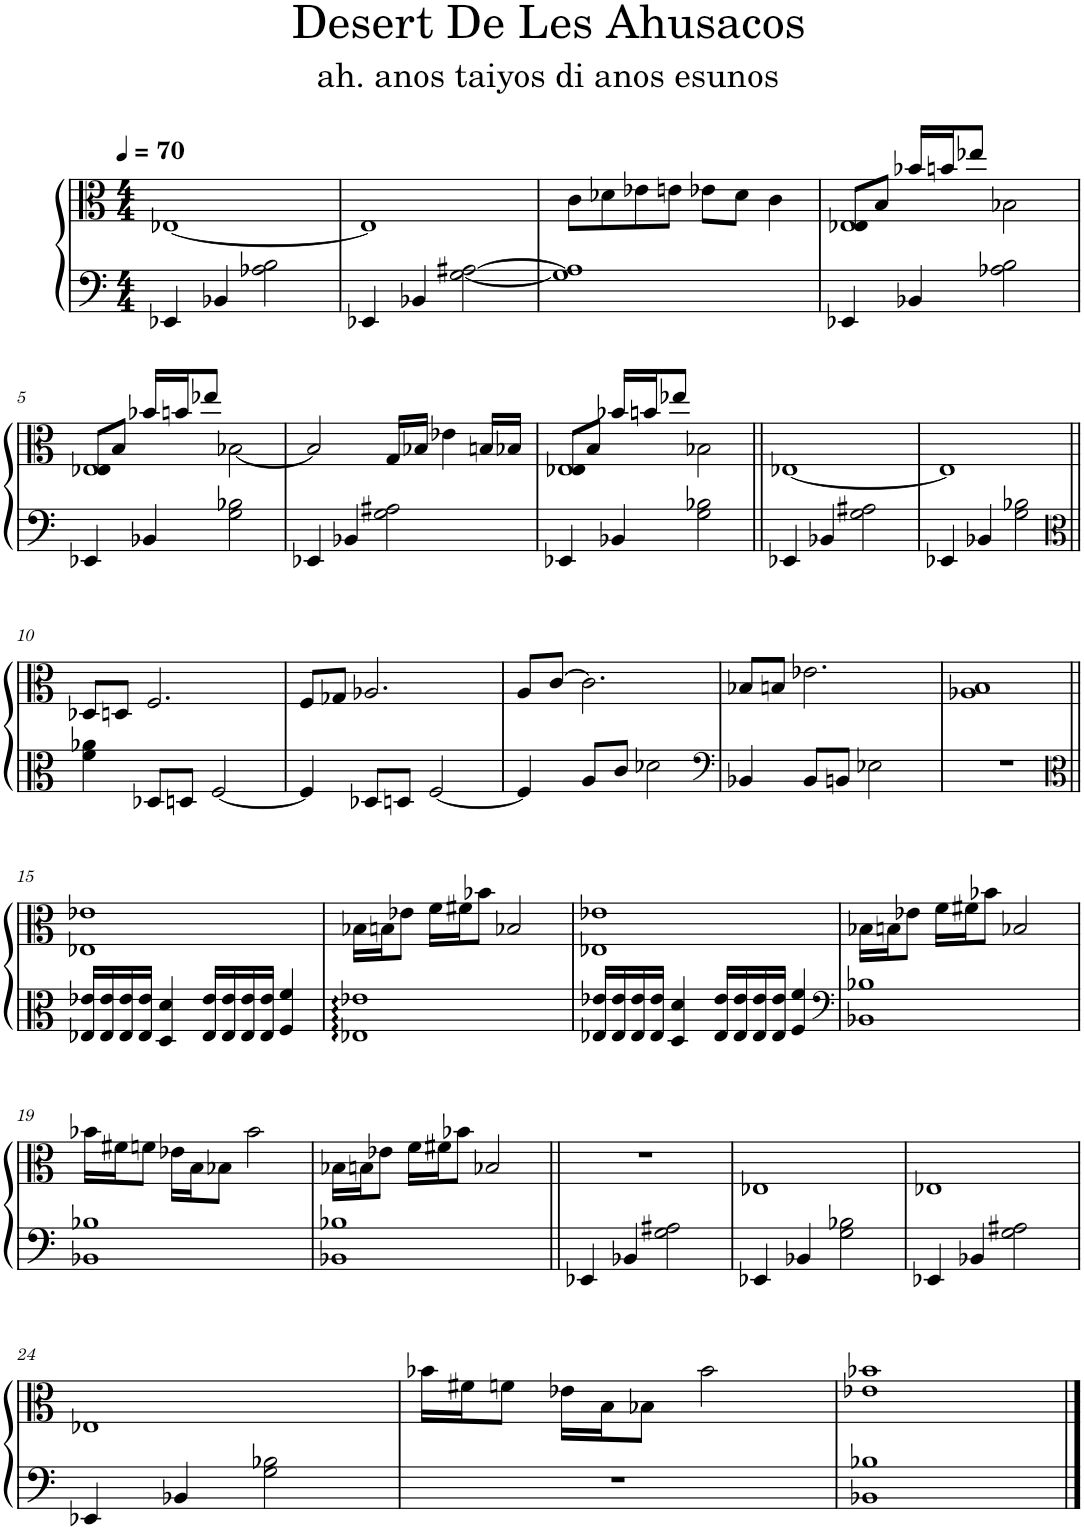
**kern	**kern
*part1	*part1
*staff2	*staff1
*I"Piano	*
*I'Pno.	*
*clefF4	*clefC3
*k[]	*k[]
*M4/4	*M4/4
*MM70	*MM70
=1	=1
4EE-X/	[1E-X
4BB-X/	.
2A-X\ 2B\	.
=2	=2
4EE-X/	1E-]
4BB-X/	.
[2G\ [2A#X\	.
=3	=3
1G] 1A#]	8c\L
.	8d-X\
.	8e-X\
.	8en\J
.	8e-X\L
.	8d-\J
.	4c\
=4	=4
*	*^
4EE-X/	1E-X	8E-/L
.	.	8B/J
4BB-X/	.	16b-X/LL
.	.	16bn/J
.	.	8ee-X/J
2A-X\ 2B\	.	2B-X\
!!LO:LB:g=z	!!
=5	=5	=5
4EE-X/	1E-X	8E-/L
.	.	8B/J
4BB-X/	.	16b-X/LL
.	.	16bn/J
.	.	8ee-X/J
2G\ 2B-X\	.	[2B-X\
*	*v	*v
=6	=6
4EE-X/	2B-/]
4BB-X/	.
2G\ 2A#X\	16G/LL
.	16B-X/JJ
.	4e-X\
.	16Bn/LL
.	16B-X/JJ
=7	=7
*	*^
4EE-X/	1E-X	8E-/L
.	.	8B/J
4BB-X/	.	16b-X/LL
.	.	16bn/J
.	.	8ee-X/J
2G\ 2B-X\	.	2B-X\
*	*v	*v
=8||	=8||
4EE-X/	[1E-X
4BB-X/	.
2G\ 2A#X\	.
=9	=9
4EE-X/	1E-]
4BB-X/	.
2G\ 2B-X\	.
!!LO:LB:g=z
=10||	=10||
*clefC3	*
4f\ 4a-X\	8D-X/L
.	8Dn/J
8D-X/L	2.F/
8Dn/J	.
[2F/	.
=11	=11
4F/]	8F/L
.	8G-X/J
8D-X/L	2.A-X/
8Dn/J	.
[2F/	.
=12	=12
4F/]	8A/L
.	[8c/J
8A/L	2.c\]
8c/J	.
2d-X\	.
=13	=13
*clefF4	*
4BB-X/	8B-X/L
.	8Bn/J
8BB-/L	2.e-X\
8BBn/J	.
2E-X\	.
=14	=14
1r	1A-X 1B
!!LO:LB:g=z
=15||	=15||
*clefC3	*
16E-X/ 16e-X/LL	1E-X 1e-X
16E-/ 16e-/	.
16E-/ 16e-/	.
16E-/ 16e-/JJ	.
4D/ 4d/	.
16E-/ 16e-/LL	.
16E-/ 16e-/	.
16E-/ 16e-/	.
16E-/ 16e-/JJ	.
4F/ 4f/	.
=16	=16
1E-X: 1e-X:	16B-X\LL
.	16Bn\J
.	8e-X\J
.	16f\LL
.	16f#X\J
.	8b-X\J
.	2B-X/
=17	=17
16E-X/ 16e-X/LL	1E-X 1e-X
16E-/ 16e-/	.
16E-/ 16e-/	.
16E-/ 16e-/JJ	.
4D/ 4d/	.
16E-/ 16e-/LL	.
16E-/ 16e-/	.
16E-/ 16e-/	.
16E-/ 16e-/JJ	.
4F/ 4f/	.
=18	=18
*clefF4	*
1BB-X 1B-X	16B-X\LL
.	16Bn\J
.	8e-X\J
.	16f\LL
.	16f#X\J
.	8b-X\J
.	2B-X/
!!LO:LB:g=z
=19	=19
1BB-X 1B-X	16b-X\LL
.	16f#X\J
.	8fn\J
.	16e-X\LL
.	16B\J
.	8B-X\J
.	2b-\
=20	=20
1BB-X 1B-X	16B-X\LL
.	16Bn\J
.	8e-X\J
.	16f\LL
.	16f#X\J
.	8b-X\J
.	2B-X/
=21||	=21||
4EE-X/	1r
4BB-X/	.
2G\ 2A#X\	.
=22	=22
4EE-X/	1E-X
4BB-X/	.
2G\ 2B-X\	.
=23	=23
4EE-X/	1E-X
4BB-X/	.
2G\ 2A#X\	.
!!LO:LB:g=z
=24	=24
4EE-X/	1E-X
4BB-X/	.
2G\ 2B-X\	.
=25	=25
1r	16b-X\LL
.	16f#X\J
.	8fn\J
.	16e-X\LL
.	16B\J
.	8B-X\J
.	2b-\
=26	=26
1BB-X 1B-X	1e-X 1b-X
==	==
*-	*-
